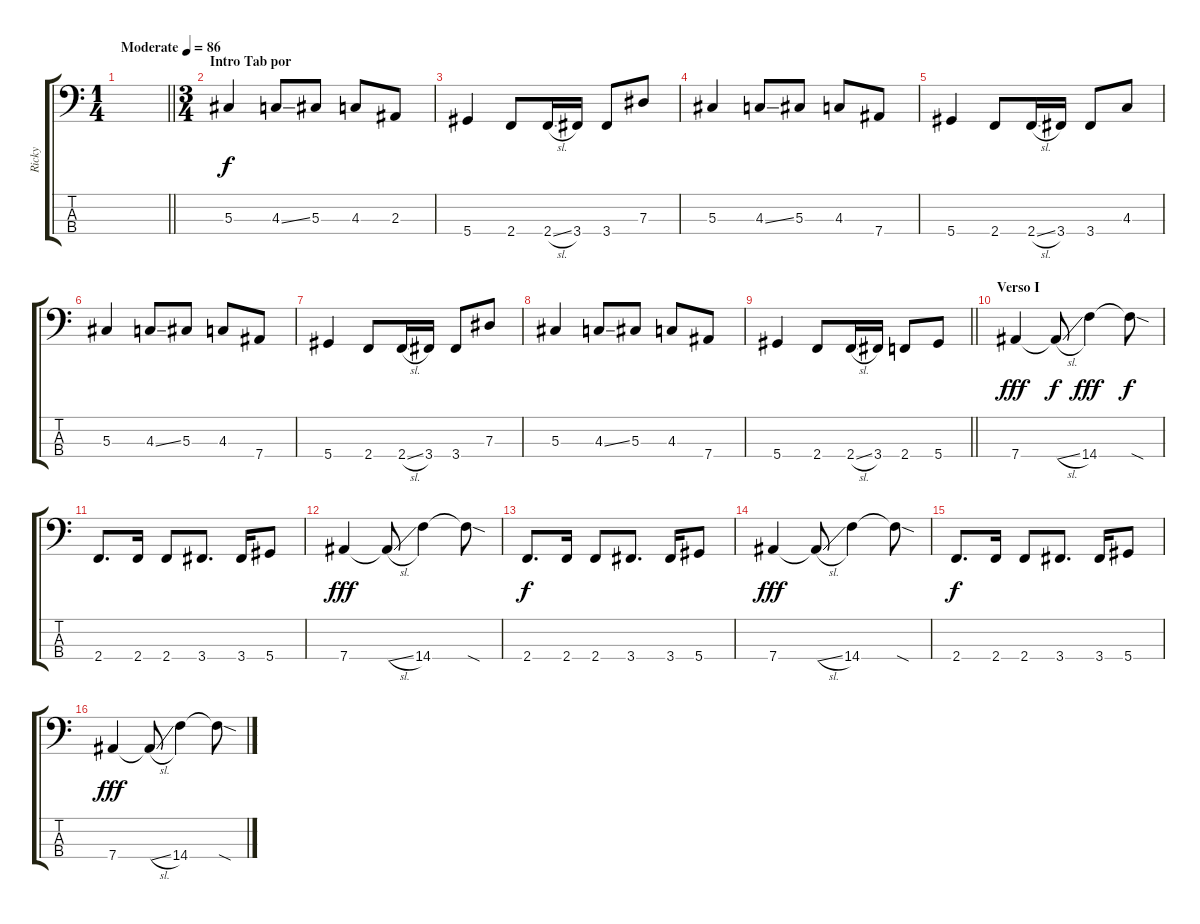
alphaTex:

\track ("Ricky" "Ricky") {instrument acousticbass}
\staff {score tabs}
\tuning (Gb2 Db2 Ab1 Eb1) {hide}
\ts (1 4)
\tempo (86 "Moderate")
\clef f4
\barLineRight lightlight
\ks c
|
\ts (3 4)
\section ("" "Intro Tab por")
5.3.4 4.3{ss}.8 5.3.8 4.3.8 2.3.8 |
5.4.4 2.4.8 2.4{sl}.16 3.4.16 3.4.8 7.3.8 |
5.3.4 4.3{ss}.8 5.3.8 4.3.8 7.4.8 |
5.4.4 2.4.8 2.4{sl}.16 3.4.16 3.4.8 4.3.8 |
5.3.4 4.3{ss}.8 5.3.8 4.3.8 7.4.8 |
5.4.4 2.4.8 2.4{sl}.16 3.4.16 3.4.8 7.3.8 |
5.3.4 4.3{ss}.8 5.3.8 4.3.8 7.4.8 |
\barLineRight lightlight
5.4.4 2.4.8 2.4{sl}.16 3.4.16 2.4.8 5.4.8 |
\section ("" "Verso I")
7.4.4{dy fff volume 16} 7.4{sl t}.8{dy f} 14.4.4{dy fff} 14.4{sod t}.8{dy f} |
2.4.8{d} 2.4.16 2.4.8 3.4.8{d} 3.4.16 5.4.8 |
7.4.4{dy fff} 7.4{sl t}.8 14.4.4 14.4{sod t}.8 |
2.4.8{d dy f} 2.4.16 2.4.8 3.4.8{d} 3.4.16 5.4.8 |
7.4.4{dy fff} 7.4{sl t}.8 14.4.4 14.4{sod t}.8 |
2.4.8{d dy f} 2.4.16 2.4.8 3.4.8{d} 3.4.16 5.4.8 |
7.4.4{dy fff} 7.4{sl t}.8 14.4.4 14.4{sod t}.8
